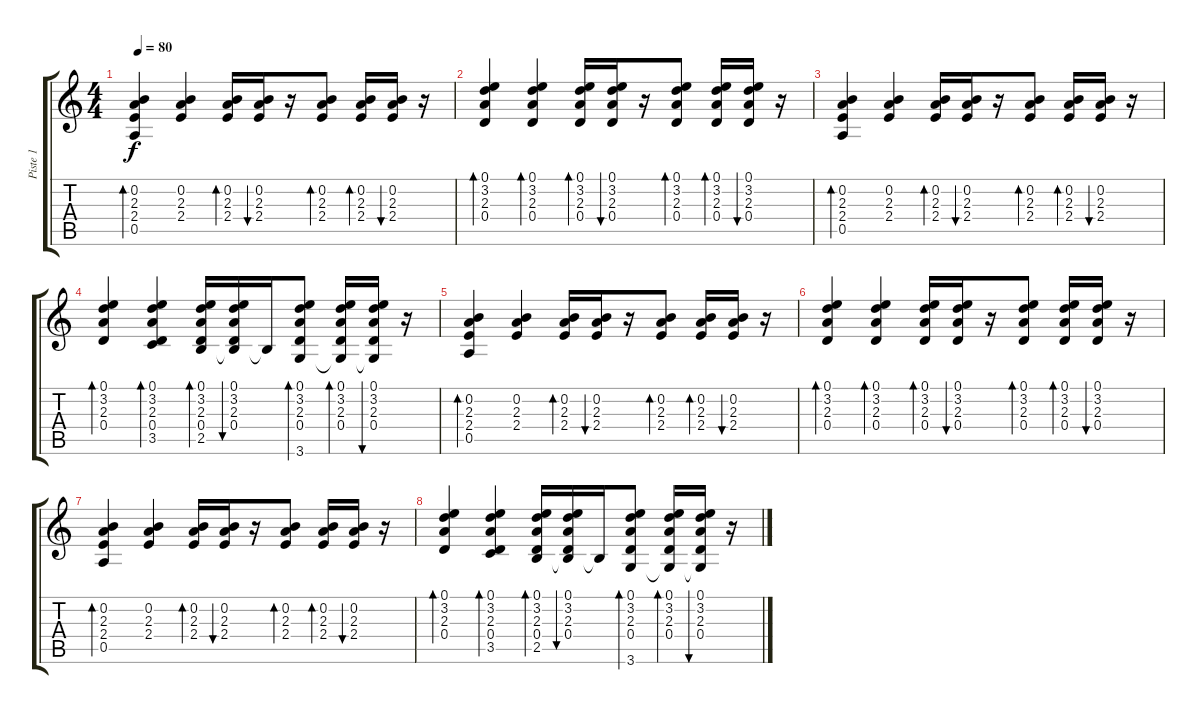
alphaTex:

\track ("Piste 1" "Piste 1") {instrument acousticguitarnylon}
\staff {score tabs}
\tuning (E4 B3 G3 D3 A2 E2) {hide}
\ts (4 4)
\tempo 80
\clef g2
\ks c
(0.2 2.3 2.4 0.5).4{bd 120 dy f} (0.2 2.3 2.4).4 (0.2 2.3 2.4).16{bd 120} (0.2 2.3 2.4).16{bu 120} r.16 (0.2 2.3 2.4).8{bd 120} (0.2 2.3 2.4).16{bd 120} (0.2 2.3 2.4).16{bu 120} r.16 |
(0.1 3.2 2.3 0.4).4{bd 120} (0.1 3.2 2.3 0.4).4{bd 120} (0.1 3.2 2.3 0.4).16{bd 120} (0.1 3.2 2.3 0.4).16{bu 120} r.16 (0.1 3.2 2.3 0.4).8{bd 120} (0.1 3.2 2.3 0.4).16{bd 120} (0.1 3.2 2.3 0.4).16{bu 120} r.16 |
(0.2 2.3 2.4 0.5).4{bd 120} (0.2 2.3 2.4).4 (0.2 2.3 2.4).16{bd 120} (0.2 2.3 2.4).16{bu 120} r.16 (0.2 2.3 2.4).8{bd 120} (0.2 2.3 2.4).16{bd 120} (0.2 2.3 2.4).16{bu 120} r.16 |
(0.1 3.2 2.3 0.4).4{bd 120} (0.1 3.2 2.3 0.4 3.5).4{bd 120} (0.1 3.2 2.3 0.4 2.5).16{bd 120} (0.1 3.2 2.3 0.4 2.5{t}).16{bu 120} 2.5{t}.16 (0.1 3.2 2.3 0.4 3.6).8{bd 120} (0.1 3.2 2.3 0.4 3.6{t}).16{bd 120} (0.1 3.2 2.3 0.4 3.6{t}).16{bu 120} r.16 |
(0.2 2.3 2.4 0.5).4{bd 120} (0.2 2.3 2.4).4 (0.2 2.3 2.4).16{bd 120} (0.2 2.3 2.4).16{bu 120} r.16 (0.2 2.3 2.4).8{bd 120} (0.2 2.3 2.4).16{bd 120} (0.2 2.3 2.4).16{bu 120} r.16 |
(0.1 3.2 2.3 0.4).4{bd 120} (0.1 3.2 2.3 0.4).4{bd 120} (0.1 3.2 2.3 0.4).16{bd 120} (0.1 3.2 2.3 0.4).16{bu 120} r.16 (0.1 3.2 2.3 0.4).8{bd 120} (0.1 3.2 2.3 0.4).16{bd 120} (0.1 3.2 2.3 0.4).16{bu 120} r.16 |
(0.2 2.3 2.4 0.5).4{bd 120} (0.2 2.3 2.4).4 (0.2 2.3 2.4).16{bd 120} (0.2 2.3 2.4).16{bu 120} r.16 (0.2 2.3 2.4).8{bd 120} (0.2 2.3 2.4).16{bd 120} (0.2 2.3 2.4).16{bu 120} r.16 |
(0.1 3.2 2.3 0.4).4{bd 120} (0.1 3.2 2.3 0.4 3.5).4{bd 120} (0.1 3.2 2.3 0.4 2.5).16{bd 120} (0.1 3.2 2.3 0.4 2.5{t}).16{bu 120} 2.5{t}.16 (0.1 3.2 2.3 0.4 3.6).8{bd 120} (0.1 3.2 2.3 0.4 3.6{t}).16{bd 120} (0.1 3.2 2.3 0.4 3.6{t}).16{bu 120} r.16
